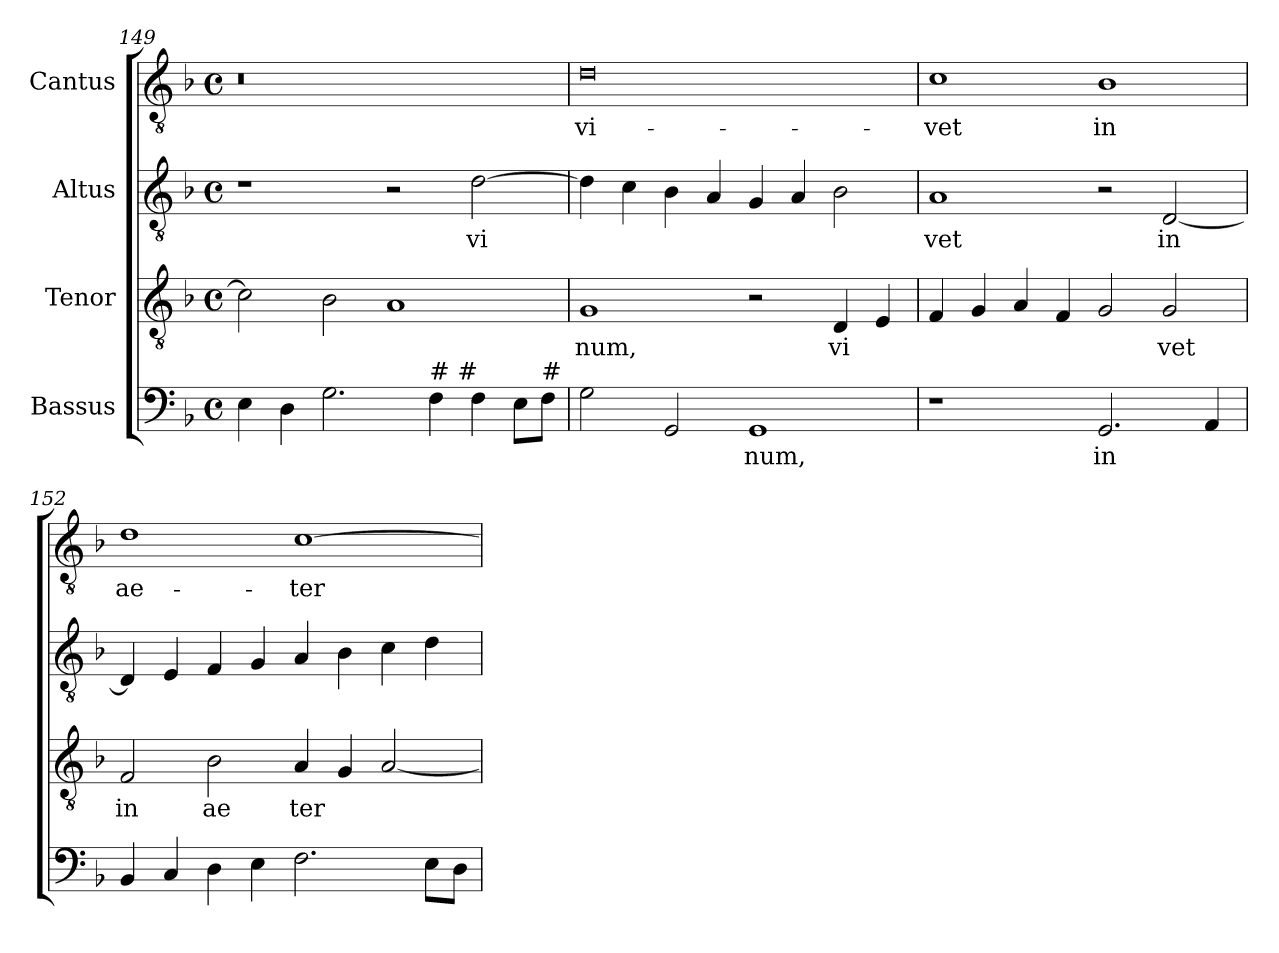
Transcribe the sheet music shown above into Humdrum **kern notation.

**kern	**text	**kern	**text	**kern	**text	**kern	**text
*part4	*part4	*part3	*part3	*part2	*part2	*part1	*part1
*staff4	*staff4	*staff3	*staff3	*staff2	*staff2	*staff1	*staff1
*I"Bassus	*	*I"Tenor	*	*I"Altus	*	*I"Cantus	*
!!LO:PB:g=z
*clefF4	*	*clefGv2	*	*clefGv2	*	*clefGv2	*
*k[b-]	*	*k[b-]	*	*k[b-]	*	*k[b-]	*
*F:	*	*F:	*	*F:	*	*F:	*
*M4/4	*	*M4/4	*	*M4/4	*	*M4/4	*
*met(c)	*	*met(c)	*	*met(c)	*	*met(c)	*
=149	=149	=149	=149	=149	=149	=149	=149
4E\	.	2c\]	.	1r	.	0r	.
4D\	.	.	.	.	.	.	.
2.G\	.	2B-\	.	.	.	.	.
.	.	1A	.	2r	.	.	.
!LO:TX:a:t=# #	!	!	!	!	!	!	!
4F\	.	.	.	.	.	.	.
!	!	!	!	!	!LO:LY:b:cj	!	!
4F\	.	.	.	[>2d\	vi	.	.
8E\L	.	.	.	.	.	.	.
!LO:TX:a:t=#	!	!	!	!	!	!	!
8F\J	.	.	.	.	.	.	.
=150	=150	=150	=150	=150	=150	=150	=150
!	!	!	!LO:LY:b:cj	!	!	!	!LO:LY:b:cj
2G\	.	1G	num,	4d\]	.	0d	vi-
.	.	.	.	4c\	.	.	.
2GG/	.	.	.	4B-\	.	.	.
.	.	.	.	4A/	.	.	.
!	!LO:LY:b:cj	!	!	!	!	!	!
1GG	num,	2r	.	4G/	.	.	.
.	.	.	.	4A/	.	.	.
!	!	!	!LO:LY:b:cj	!	!	!	!
.	.	4D/	vi	2B-\	.	.	.
.	.	4E/	.	.	.	.	.
=151	=151	=151	=151	=151	=151	=151	=151
!	!	!	!	!	!LO:LY:b:cj	!	!LO:LY:b:cj
1r	.	4F/	.	1A	vet	1c	-vet
.	.	4G/	.	.	.	.	.
.	.	4A/	.	.	.	.	.
.	.	4F/	.	.	.	.	.
!	!LO:LY:b:cj	!	!	!	!	!	!LO:LY:b:cj
2.GG/	in	2G/	.	2r	.	1B-	in
!	!	!	!LO:LY:b:cj	!	!LO:LY:b:cj	!	!
.	.	2G/	vet	[<2D/	in	.	.
4AA/	.	.	.	.	.	.	.
=152	=152	=152	=152	=152	=152	=152	=152
!	!	!	!LO:LY:b:cj	!	!	!	!LO:LY:b:cj
4BB-/	.	2F/	in	4D/]	.	1d	ae-
4C/	.	.	.	4E/	.	.	.
!	!	!	!LO:LY:b:cj	!	!	!	!
4D\	.	2B-\	ae	4F/	.	.	.
4E\	.	.	.	4G/	.	.	.
!	!	!	!LO:LY:b	!	!	!	!LO:LY:b:cj
2.F\	.	4A/	ter	4A/	.	[>1c	-ter-
.	.	4G/	.	4B-\	.	.	.
.	.	[<2A/	.	4c\	.	.	.
8E\L	.	.	.	4d\	.	.	.
8D\J	.	.	.	.	.	.	.
=	=	=	=	=	=	=	=
*-	*-	*-	*-	*-	*-	*-	*-
